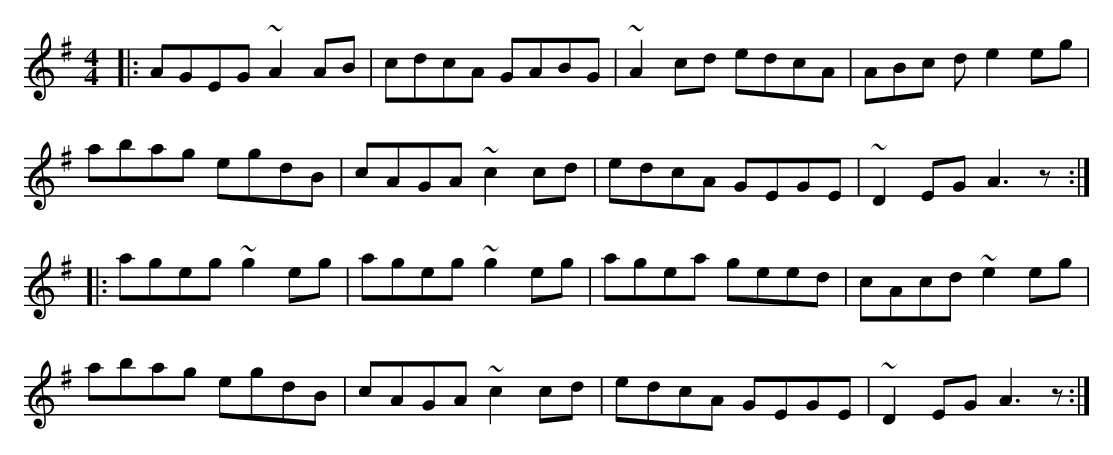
X:1
M:4/4
K:Ador
|:AGEG ~A2AB| cdcA GABG | ~A2cd edcA| ABc d e2eg|
abag egdB| cAGA ~c2cd|edcA GEGE| ~D2EG A3z:|
|:ageg ~g2eg| ageg ~g2eg|agea geed| cAcd ~e2eg|
abag egdB| cAGA ~c2cd|edcA GEGE| ~D2EG A3z:|
